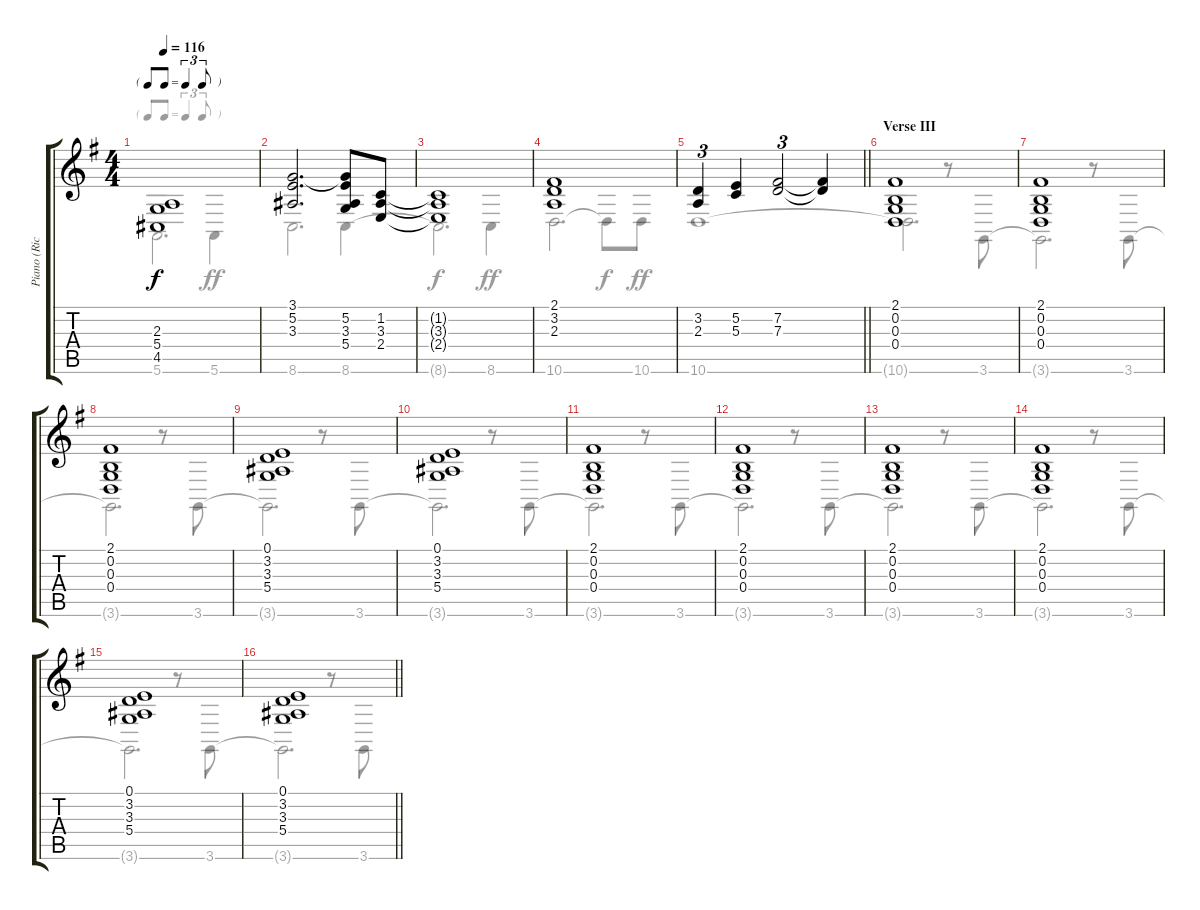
\track ("Piano (Richard Wright)" "Piano (Ric") {instrument acousticgrandpiano}
\staff {score tabs}
\tuning (E4 B3 G3 D3 A2 E2) {hide}
\voice
\ts (4 4)
\tf triplet8th
\tempo 116
\clef g2
\ks g
(2.3{t} 5.4{t} 4.5{t}).1{dy f} |
(3.1 5.2 3.3).2{d} (3.1{t} 5.2 3.3 5.4).8 (1.2 3.3 2.4).8 |
(1.2{t} 3.3{t} 2.4{t}).1 |
(2.1 3.2 2.3).1 |
\barLineRight lightlight
(3.2 2.3).4{tu (3 2)} (5.2 5.3).4 (7.2 7.3).2{tu (3 2)} (7.2{t} 7.3{t}).4 |
\section ("" "Verse III")
(2.1 0.2 0.3 0.4).1 |
(2.1 0.2 0.3 0.4).1 |
(2.1 0.2 0.3 0.4).1 |
(0.1 3.2 3.3 5.4).1 |
(0.1 3.2 3.3 5.4).1 |
(2.1 0.2 0.3 0.4).1 |
(2.1 0.2 0.3 0.4).1 |
(2.1 0.2 0.3 0.4).1 |
(2.1 0.2 0.3 0.4).1 |
(0.1 3.2 3.3 5.4).1 |
\barLineRight lightlight
(0.1 3.2 3.3 5.4).1
\voice
\clef g2
\ottava regular
\simile none
\ks g
5.6{t}.2{d dy f} 5.6.4{dy ff} |
8.6.2{d} 8.6.4 |
8.6{t}.2{d dy f} 8.6.4{dy ff} |
10.6.2{d} 10.6{t}.8{dy f} 10.6.8{dy ff} |
\barLineRight lightlight
10.6.1 |
10.6{t}.2{d} r.8 3.6.8 |
3.6{t}.2{d} r.8 3.6.8 |
3.6{t}.2{d} r.8 3.6.8 |
3.6{t}.2{d} r.8 3.6.8 |
3.6{t}.2{d} r.8 3.6.8 |
3.6{t}.2{d} r.8 3.6.8 |
3.6{t}.2{d} r.8 3.6.8 |
3.6{t}.2{d} r.8 3.6.8 |
3.6{t}.2{d} r.8 3.6.8 |
3.6{t}.2{d} r.8 3.6.8 |
\barLineRight lightlight
3.6{t}.2{d} r.8 3.6.8
